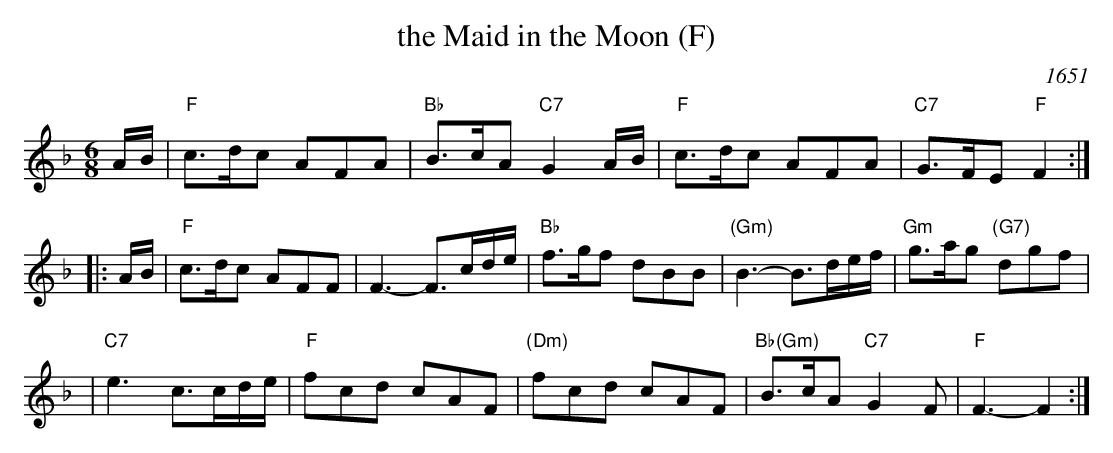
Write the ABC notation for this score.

X:1
T: the Maid in the Moon (F)
O: 1651
M: 6/8
L: 1/8
K: F
A/B/ \
| "F"c>dc AFA | "Bb"B>cA "C7"G2A/B/ | "F"c>dc AFA | "C7"G>FE "F"F2 :|
|: A/B/ | "F"c>dc AFF | F3- F>cd/e/ | "Bb"f>gf dBB | "(Gm)"B3- B>de/f/ | "Gm"g>ag "(G7)"dgf |
| "C7"e3 c>cd/e/ | "F"fcd cAF | "(Dm)"fcd cAF | "Bb(Gm)"B>cA "C7"G2F | "F"F3- F2 :|
